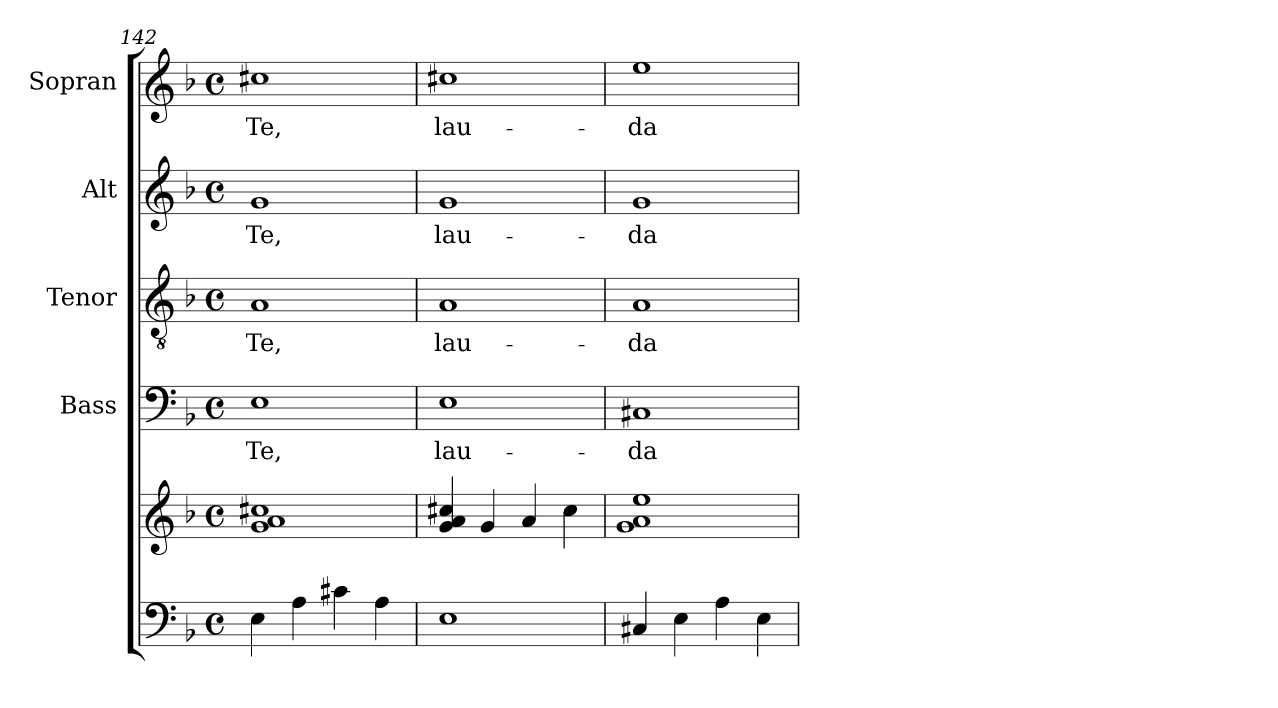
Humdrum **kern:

**kern	**kern	**kern	**text	**kern	**text	**kern	**text	**kern	**text
*part5	*part5	*part4	*part4	*part3	*part3	*part2	*part2	*part1	*part1
*staff6	*staff5	*staff4	*staff4	*staff3	*staff3	*staff2	*staff2	*staff1	*staff1
*	*	*I"Bass	*	*I"Tenor	*	*I"Alt	*	*I"Sopran	*
*	*	*I'B.	*	*I'T.	*	*I'A.	*	*I'S.	*
*clefF4	*clefG2	*clefF4	*	*clefGv2	*	*clefG2	*	*clefG2	*
*k[b-]	*k[b-]	*k[b-]	*	*k[b-]	*	*k[b-]	*	*k[b-]	*
*F:	*F:	*F:	*	*F:	*	*F:	*	*F:	*
*M4/4	*M4/4	*M4/4	*	*M4/4	*	*M4/4	*	*M4/4	*
*met(c)	*met(c)	*met(c)	*	*met(c)	*	*met(c)	*	*met(c)	*
=142	=142	=142	=142	=142	=142	=142	=142	=142	=142
!	!	!	!LO:LY:b	!	!LO:LY:b	!	!LO:LY:b	!	!LO:LY:b
4E\	1g 1a 1cc#X	1E	Te,	1A	Te,	1g	Te,	1cc#X	Te,
4A\	.	.	.	.	.	.	.	.	.
4c#X\	.	.	.	.	.	.	.	.	.
4A\	.	.	.	.	.	.	.	.	.
=143	=143	=143	=143	=143	=143	=143	=143	=143	=143
!	!	!	!LO:LY:b	!	!LO:LY:b	!	!LO:LY:b	!	!LO:LY:b
1E	4g/ 4a/ 4cc#X/	1E	lau-	1A	lau-	1g	lau-	1cc#X	lau-
.	4g/	.	.	.	.	.	.	.	.
.	4a/	.	.	.	.	.	.	.	.
.	4cc#\	.	.	.	.	.	.	.	.
=144	=144	=144	=144	=144	=144	=144	=144	=144	=144
!	!	!	!LO:LY:b	!	!LO:LY:b	!	!LO:LY:b	!	!LO:LY:b
4C#X/	1g 1a 1ee	1C#X	-da-	1A	-da-	1g	-da-	1ee	-da-
4E\	.	.	.	.	.	.	.	.	.
4A\	.	.	.	.	.	.	.	.	.
4E\	.	.	.	.	.	.	.	.	.
=	=	=	=	=	=	=	=	=	=
*-	*-	*-	*-	*-	*-	*-	*-	*-	*-
